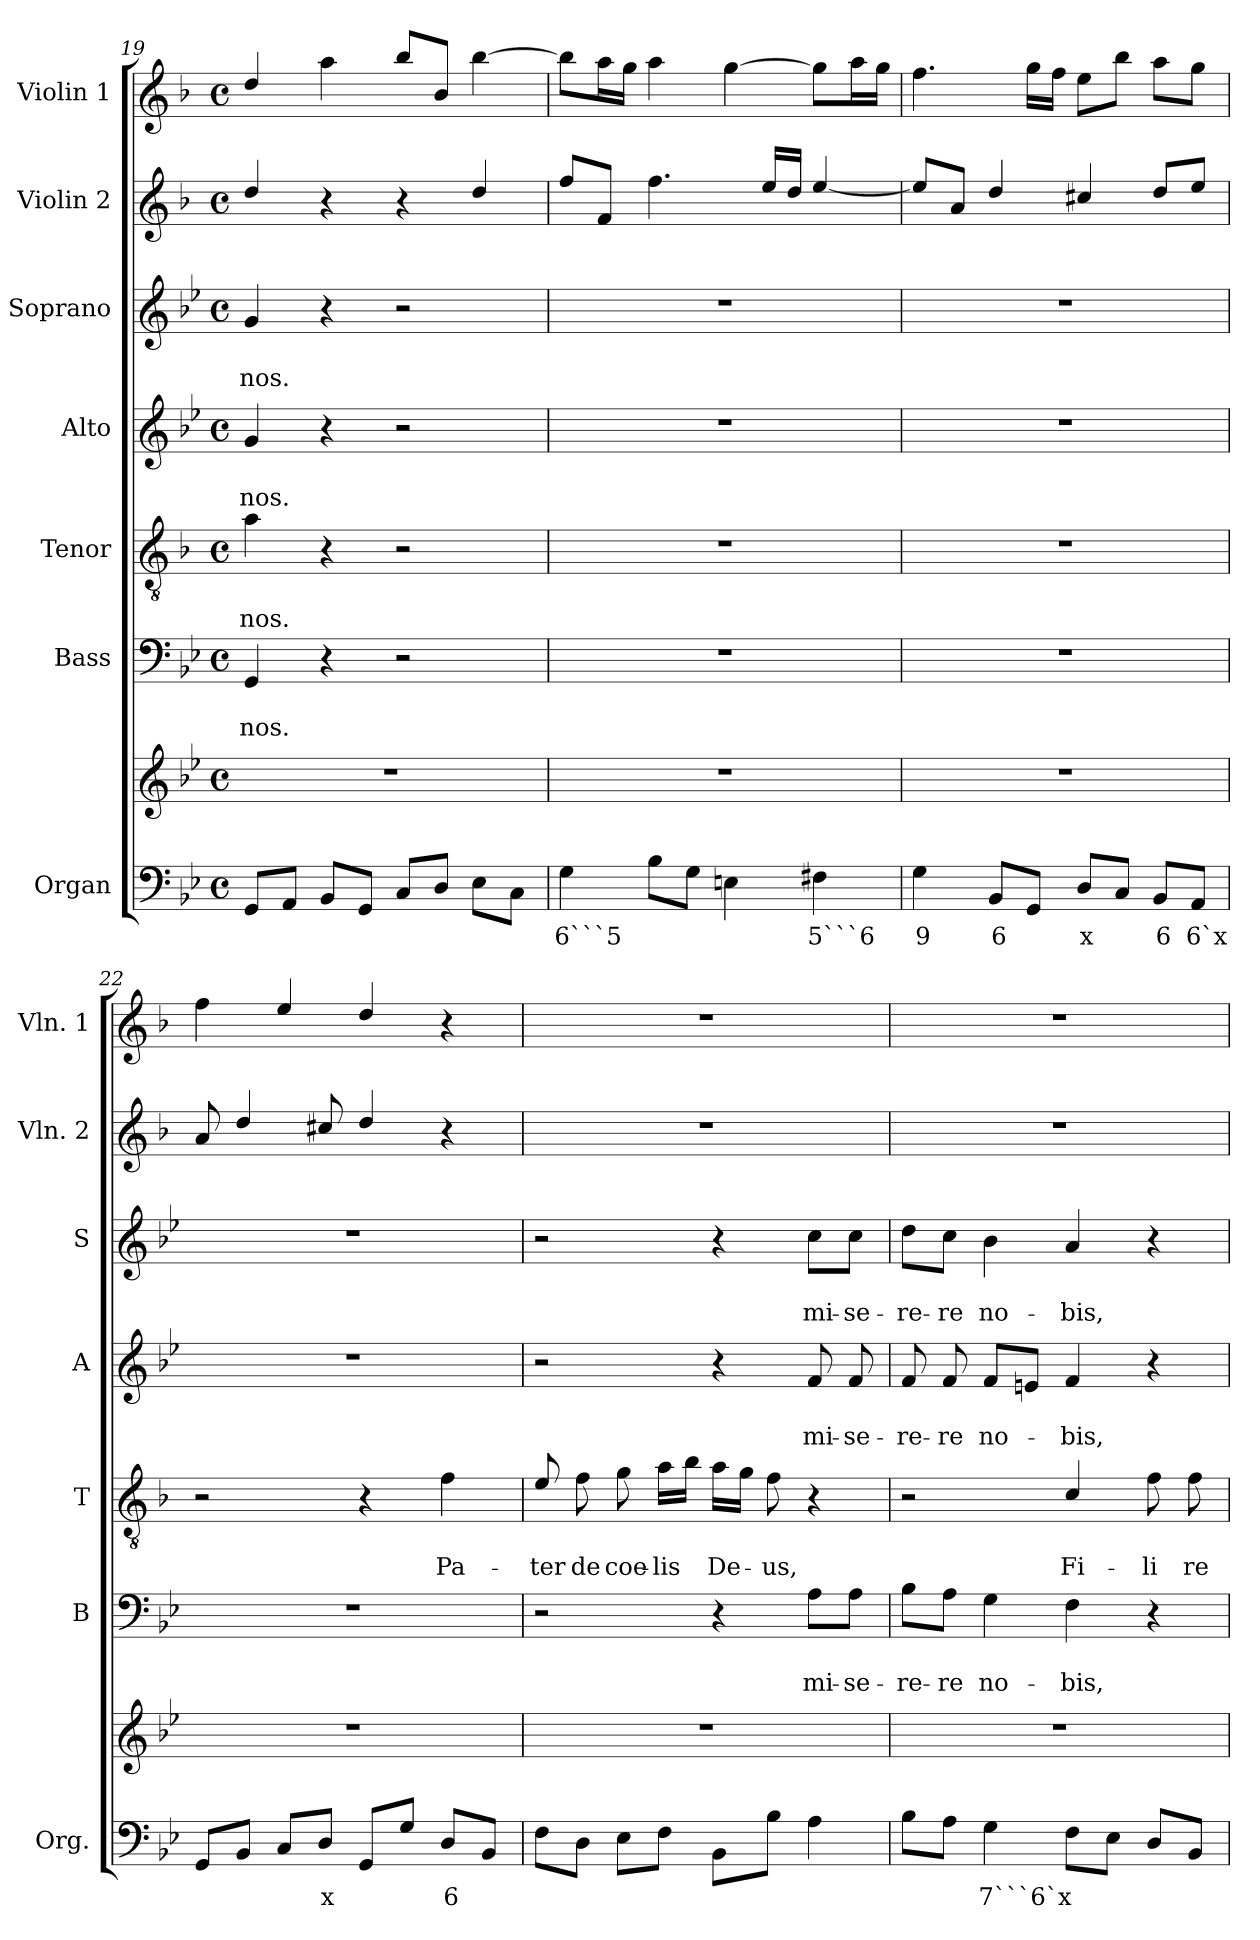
**kern	**text	**kern	**kern	**text	**text	**kern	**text	**text	**kern	**text	**text	**kern	**text	**text	**kern	**kern
*part7	*part7	*part7	*part6	*part6	*part6	*part5	*part5	*part5	*part4	*part4	*part4	*part3	*part3	*part3	*part2	*part1
*staff8	*staff8	*staff7	*staff6	*staff6	*staff6	*staff5	*staff5	*staff5	*staff4	*staff4	*staff4	*staff3	*staff3	*staff3	*staff2	*staff1
*I"Organ	*	*	*I"Bass	*	*	*I"Tenor	*	*	*I"Alto	*	*	*I"Soprano	*	*	*I"Violin 2	*I"Violin 1
*I'Org.	*	*	*I'B	*	*	*I'T	*	*	*I'A	*	*	*I'S	*	*	*I'Vln. 2	*I'Vln. 1
*clefF4	*	*clefG2	*clefF4	*	*	*clefGv2	*	*	*clefG2	*	*	*clefG2	*	*	*clefG2	*clefG2
*	*	*	*	*	*	*ITrd4c7	*	*	*	*	*	*	*	*	*ITrd4c7	*ITrd4c7
*k[b-e-]	*	*k[b-e-]	*k[b-e-]	*	*	*k[b-e-]	*	*	*k[b-e-]	*	*	*k[b-e-]	*	*	*k[b-e-]	*k[b-e-]
*B-:	*	*B-:	*B-:	*	*	*B-:	*	*	*B-:	*	*	*B-:	*	*	*B-:	*B-:
*M4/4	*	*M4/4	*M4/4	*	*	*M4/4	*	*	*M4/4	*	*	*M4/4	*	*	*M4/4	*M4/4
*met(c)	*	*met(c)	*met(c)	*	*	*met(c)	*	*	*met(c)	*	*	*met(c)	*	*	*met(c)	*met(c)
=19	=19	=19	=19	=19	=19	=19	=19	=19	=19	=19	=19	=19	=19	=19	=19	=19
!	!	!	!	!	!LO:LY:b	!	!	!	!	!	!	!	!	!	!	!
!	!	!	!	!	!	!	!	!LO:LY:b	!	!	!	!	!	!	!	!
!	!	!	!	!	!	!	!	!	!	!	!LO:LY:b	!	!	!	!	!
!	!	!	!	!	!	!	!	!	!	!	!	!	!	!LO:LY:b	!	!
8GG/L	.	1r	4GG/	.	nos.	4d\	.	nos.	4g/	.	nos.	4g/	.	nos.	4g/	4g/
8AA/J	.	.	.	.	.	.	.	.	.	.	.	.	.	.	.	.
8BB-/L	.	.	4r	.	.	4r	.	.	4r	.	.	4r	.	.	4r	4dd\
8GG/J	.	.	.	.	.	.	.	.	.	.	.	.	.	.	.	.
8C/L	.	.	2r	.	.	2r	.	.	2r	.	.	2r	.	.	4r	8ee-/L
8D/J	.	.	.	.	.	.	.	.	.	.	.	.	.	.	.	8e-/J
8E-\L	.	.	.	.	.	.	.	.	.	.	.	.	.	.	4g/	[4ee-\
8C\J	.	.	.	.	.	.	.	.	.	.	.	.	.	.	.	.
=20	=20	=20	=20	=20	=20	=20	=20	=20	=20	=20	=20	=20	=20	=20	=20	=20
!	!LO:LY:b	!	!	!	!	!	!	!	!	!	!	!	!	!	!	!
4G\	6```5	1r	1r	.	.	1r	.	.	1r	.	.	1r	.	.	8b-/L	8ee-\L]
.	.	.	.	.	.	.	.	.	.	.	.	.	.	.	8B-/J	16dd\L
.	.	.	.	.	.	.	.	.	.	.	.	.	.	.	.	16cc\JJ
8B-\L	.	.	.	.	.	.	.	.	.	.	.	.	.	.	4.b-\	4dd\
8G\J	.	.	.	.	.	.	.	.	.	.	.	.	.	.	.	.
4En\	.	.	.	.	.	.	.	.	.	.	.	.	.	.	.	[4cc\
.	.	.	.	.	.	.	.	.	.	.	.	.	.	.	16a/LL	.
.	.	.	.	.	.	.	.	.	.	.	.	.	.	.	16g/JJ	.
!	!LO:LY:b	!	!	!	!	!	!	!	!	!	!	!	!	!	!	!
4F#X\	5```6	.	.	.	.	.	.	.	.	.	.	.	.	.	[4a/	8cc\L]
.	.	.	.	.	.	.	.	.	.	.	.	.	.	.	.	16dd\L
.	.	.	.	.	.	.	.	.	.	.	.	.	.	.	.	16cc\JJ
!!LO:LB:g=z
=21	=21	=21	=21	=21	=21	=21	=21	=21	=21	=21	=21	=21	=21	=21	=21	=21
!	!LO:LY:b	!	!	!	!	!	!	!	!	!	!	!	!	!	!	!
4G\	9	1r	1r	.	.	1r	.	.	1r	.	.	1r	.	.	8a/L]	4.b-\
.	.	.	.	.	.	.	.	.	.	.	.	.	.	.	8d/J	.
!	!LO:LY:b	!	!	!	!	!	!	!	!	!	!	!	!	!	!	!
8BB-/L	6	.	.	.	.	.	.	.	.	.	.	.	.	.	4g/	.
8GG/J	.	.	.	.	.	.	.	.	.	.	.	.	.	.	.	16cc\LL
.	.	.	.	.	.	.	.	.	.	.	.	.	.	.	.	16b-\JJ
!	!LO:LY:b	!	!	!	!	!	!	!	!	!	!	!	!	!	!	!
8D/L	x	.	.	.	.	.	.	.	.	.	.	.	.	.	4f#X/	8a\L
8C/J	.	.	.	.	.	.	.	.	.	.	.	.	.	.	.	8ee-\J
!	!LO:LY:b	!	!	!	!	!	!	!	!	!	!	!	!	!	!	!
8BB-/L	6	.	.	.	.	.	.	.	.	.	.	.	.	.	8g/L	8dd\L
!	!LO:LY:b	!	!	!	!	!	!	!	!	!	!	!	!	!	!	!
8AA/J	6`x	.	.	.	.	.	.	.	.	.	.	.	.	.	8a/J	8cc\J
=22	=22	=22	=22	=22	=22	=22	=22	=22	=22	=22	=22	=22	=22	=22	=22	=22
8GG/L	.	1r	1r	.	.	2r	.	.	1r	.	.	1r	.	.	8d/	4b-\
8BB-/J	.	.	.	.	.	.	.	.	.	.	.	.	.	.	4g/	.
8C/L	.	.	.	.	.	.	.	.	.	.	.	.	.	.	.	4a/
!	!LO:LY:b	!	!	!	!	!	!	!	!	!	!	!	!	!	!	!
8D/J	x	.	.	.	.	.	.	.	.	.	.	.	.	.	8f#X/	.
8GG/L	.	.	.	.	.	4r	.	.	.	.	.	.	.	.	4g/	4g/
8G/J	.	.	.	.	.	.	.	.	.	.	.	.	.	.	.	.
!	!LO:LY:b	!	!	!	!	!	!	!	!	!	!	!	!	!	!	!
!	!	!	!	!	!	!	!	!LO:LY:b	!	!	!	!	!	!	!	!
8D/L	6	.	.	.	.	4B-\	.	Pa-	.	.	.	.	.	.	4r	4r
8BB-/J	.	.	.	.	.	.	.	.	.	.	.	.	.	.	.	.
=23	=23	=23	=23	=23	=23	=23	=23	=23	=23	=23	=23	=23	=23	=23	=23	=23
!	!	!	!	!	!	!	!	!LO:LY:b	!	!	!	!	!	!	!	!
8F\L	.	1r	2r	.	.	8A/	.	-ter	2r	.	.	2r	.	.	1r	1r
!	!	!	!	!	!	!	!	!LO:LY:b	!	!	!	!	!	!	!	!
8D\J	.	.	.	.	.	8B-\	.	de	.	.	.	.	.	.	.	.
!	!	!	!	!	!	!	!	!LO:LY:b	!	!	!	!	!	!	!	!
8E-\L	.	.	.	.	.	8c\	.	coe-	.	.	.	.	.	.	.	.
!	!	!	!	!	!	!	!	!LO:LY:b	!	!	!	!	!	!	!	!
8F\J	.	.	.	.	.	16d\LL	.	-lis	.	.	.	.	.	.	.	.
.	.	.	.	.	.	16e-\JJ	.	.	.	.	.	.	.	.	.	.
!	!	!	!	!	!	!	!	!LO:LY:b	!	!	!	!	!	!	!	!
8BB-\L	.	.	4r	.	.	16d\LL	.	De-	4r	.	.	4r	.	.	.	.
.	.	.	.	.	.	16c\JJ	.	.	.	.	.	.	.	.	.	.
!	!	!	!	!	!	!	!	!LO:LY:b	!	!	!	!	!	!	!	!
8B-\J	.	.	.	.	.	8B-\	.	-us,	.	.	.	.	.	.	.	.
!	!	!	!	!	!LO:LY:b	!	!	!	!	!	!	!	!	!	!	!
!	!	!	!	!	!	!	!	!	!	!	!LO:LY:b	!	!	!	!	!
!	!	!	!	!	!	!	!	!	!	!	!	!	!	!LO:LY:b	!	!
4A\	.	.	8A\L	.	mi-	4r	.	.	8f/	.	mi-	8cc\L	.	mi-	.	.
!	!	!	!	!	!LO:LY:b	!	!	!	!	!	!	!	!	!	!	!
!	!	!	!	!	!	!	!	!	!	!	!LO:LY:b	!	!	!	!	!
!	!	!	!	!	!	!	!	!	!	!	!	!	!	!LO:LY:b	!	!
.	.	.	8A\J	.	-se-	.	.	.	8f/	.	-se-	8cc\J	.	-se-	.	.
=24	=24	=24	=24	=24	=24	=24	=24	=24	=24	=24	=24	=24	=24	=24	=24	=24
!	!	!	!	!	!LO:LY:b	!	!	!	!	!	!	!	!	!	!	!
!	!	!	!	!	!	!	!	!	!	!	!LO:LY:b	!	!	!	!	!
!	!	!	!	!	!	!	!	!	!	!	!	!	!	!LO:LY:b	!	!
8B-\L	.	1r	8B-\L	.	-re-	2r	.	.	8f/	.	-re-	8dd\L	.	-re-	1r	1r
!	!	!	!	!	!LO:LY:b	!	!	!	!	!	!	!	!	!	!	!
!	!	!	!	!	!	!	!	!	!	!	!LO:LY:b	!	!	!	!	!
!	!	!	!	!	!	!	!	!	!	!	!	!	!	!LO:LY:b	!	!
8A\J	.	.	8A\J	.	-re	.	.	.	8f/	.	-re	8cc\J	.	-re	.	.
!	!LO:LY:b	!	!	!	!	!	!	!	!	!	!	!	!	!	!	!
!	!	!	!	!	!LO:LY:b	!	!	!	!	!	!	!	!	!	!	!
!	!	!	!	!	!	!	!	!	!	!	!LO:LY:b	!	!	!	!	!
!	!	!	!	!	!	!	!	!	!	!	!	!	!	!LO:LY:b	!	!
4G\	7```6`x	.	4G\	.	no-	.	.	.	8f/L	.	no-	4b-\	.	no-	.	.
.	.	.	.	.	.	.	.	.	8en/J	.	.	.	.	.	.	.
!	!	!	!	!	!LO:LY:b	!	!	!	!	!	!	!	!	!	!	!
!	!	!	!	!	!	!	!	!LO:LY:b	!	!	!	!	!	!	!	!
!	!	!	!	!	!	!	!	!	!	!	!LO:LY:b	!	!	!	!	!
!	!	!	!	!	!	!	!	!	!	!	!	!	!	!LO:LY:b	!	!
8F\L	.	.	4F\	.	-bis,	4F/	.	Fi-	4f/	.	-bis,	4a/	.	-bis,	.	.
8E-\J	.	.	.	.	.	.	.	.	.	.	.	.	.	.	.	.
!	!	!	!	!	!	!	!	!LO:LY:b	!	!	!	!	!	!	!	!
8D/L	.	.	4r	.	.	8B-\	.	-li	4r	.	.	4r	.	.	.	.
!	!	!	!	!	!	!	!	!LO:LY:b	!	!	!	!	!	!	!	!
8BB-/J	.	.	.	.	.	8B-\	.	re-	.	.	.	.	.	.	.	.
=	=	=	=	=	=	=	=	=	=	=	=	=	=	=	=	=
*-	*-	*-	*-	*-	*-	*-	*-	*-	*-	*-	*-	*-	*-	*-	*-	*-
